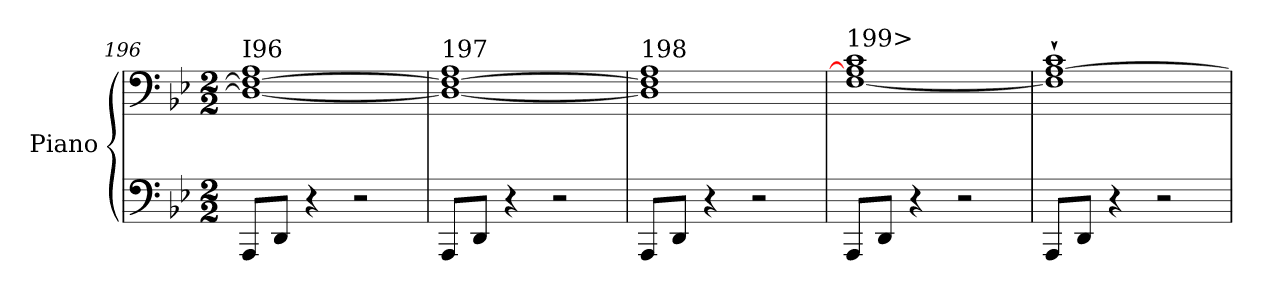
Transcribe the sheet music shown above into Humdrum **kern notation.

**kern	**kern
*part1	*part1
*staff2	*staff1
*I"Piano	*
*I'Pno	*
*clefF4	*clefF4
*k[b-e-]	*k[b-e-]
*B-:	*B-:
*M2/2	*M2/2
=196	=196
!	!LO:TX:a:t=I96
8AAA/L	1D_ 1F_ 1A
8DD/J	.
4r	.
2r	.
=197	=197
!	!LO:TX:a:t=197
8AAA/L	1D_ 1F_ 1A
8DD/J	.
4r	.
2r	.
=198	=198
!	!LO:TX:a:t=198
8AAA/L	1D] 1F] 1A
8DD/J	.
4r	.
2r	.
=199	=199
!	!LO:TX:a:t=199>
8AAA/L	[1F 1A-] 1c
8DD/J	.
4r	.
2r	.
!!LO:LB:g=z
=200	=200
8AAA/L	1F]` [1A` 1c`
8DD/J	.
4r	.
2r	.
=	=
*-	*-
